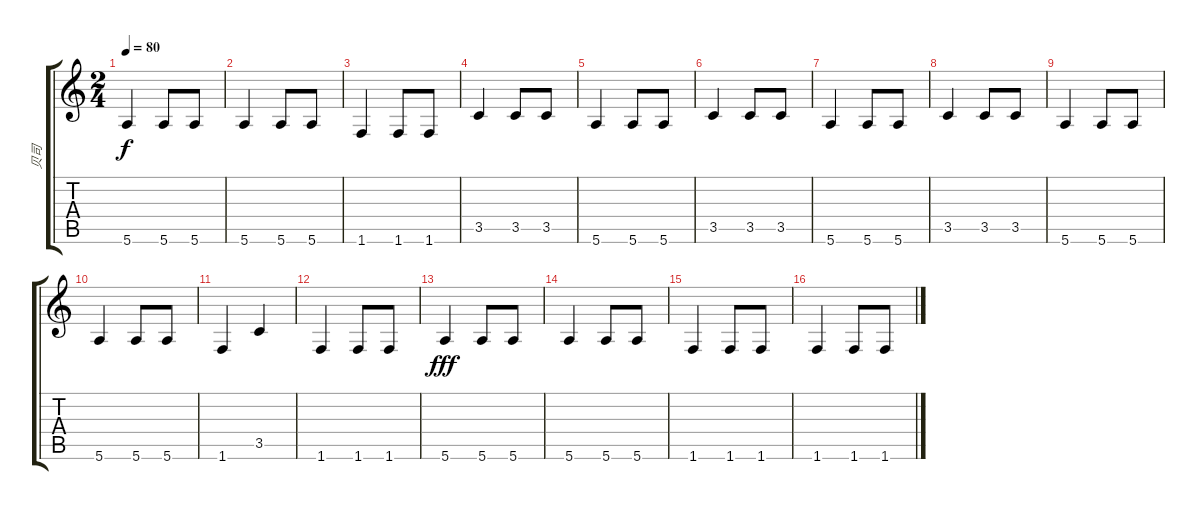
\track ("贝司" "贝司") {instrument acousticbass}
\staff {score tabs}
\tuning (E4 B3 G3 D3 A2 E2) {hide}
\ts (2 4)
\tempo 80
\clef g2
\ks c
5.6.4{dy f} 5.6.8 5.6.8 |
5.6.4 5.6.8 5.6.8 |
1.6.4 1.6.8 1.6.8 |
3.5.4 3.5.8 3.5.8 |
5.6.4 5.6.8 5.6.8 |
3.5.4 3.5.8 3.5.8 |
5.6.4 5.6.8 5.6.8 |
3.5.4 3.5.8 3.5.8 |
5.6.4 5.6.8 5.6.8 |
5.6.4 5.6.8 5.6.8 |
1.6.4 3.5.4 |
1.6.4 1.6.8 1.6.8 |
5.6.4{dy fff} 5.6.8 5.6.8 |
5.6.4 5.6.8 5.6.8 |
1.6.4 1.6.8 1.6.8 |
1.6.4 1.6.8 1.6.8
